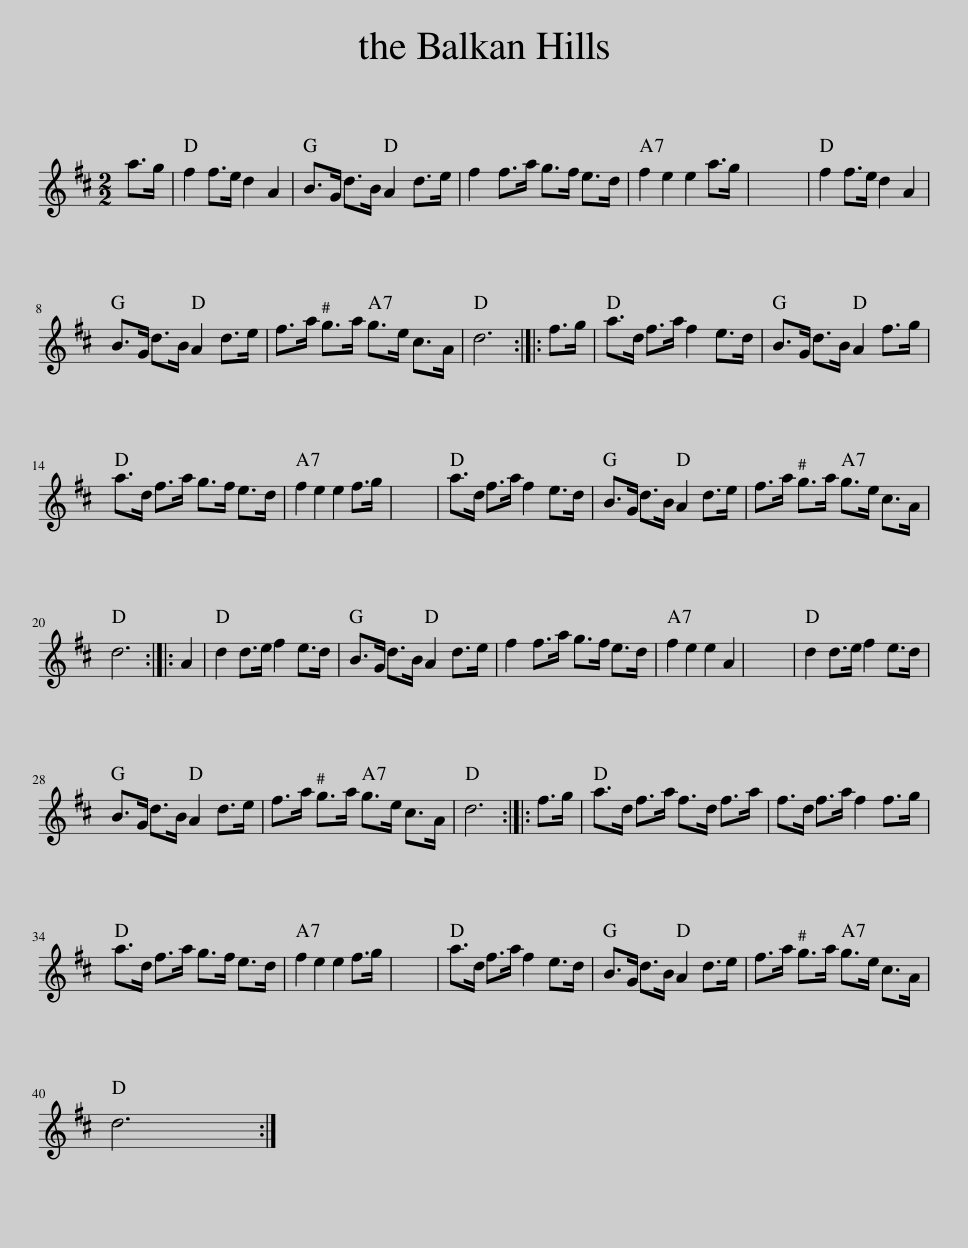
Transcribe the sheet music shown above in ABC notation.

X:1
L:1/8
M:2/2
I:linebreak $
K:D
V:1 treble
V:1
 a>g | f2 f>e d2 A2 | B>G d>B A2 d>e | f2 f>a g>f e>d | f2 e2 e2 a>g | %5
 x8 | f2 f>e d2 A2 |$ B>G d>B A2 d>e | f>a g>a g>e c>A | d6 :: %10
 f>g | a>d f>a f2 e>d | B>G d>B A2 f>g |$ a>d f>a g>f e>d | f2 e2 e2 f>g | %15
 x8 | a>d f>a f2 e>d | B>G d>B A2 d>e | f>a g>a g>e c>A |$ d6 :: %20
 A2 | d2 d>e f2 e>d | B>G d>B A2 d>e | f2 f>a g>f e>d | f2 e2 e2 A2 | %25
 x8 | d2 d>e f2 e>d |$ B>G d>B A2 d>e | f>a g>a g>e c>A | d6 :: %30
 f>g | a>d f>a f>d f>a | f>d f>a f2 f>g |$ a>d f>a g>f e>d | f2 e2 e2 f>g | %35
 x8 | a>d f>a f2 e>d | B>G d>B A2 d>e | f>a g>a g>e c>A |$ d6 :| %40
